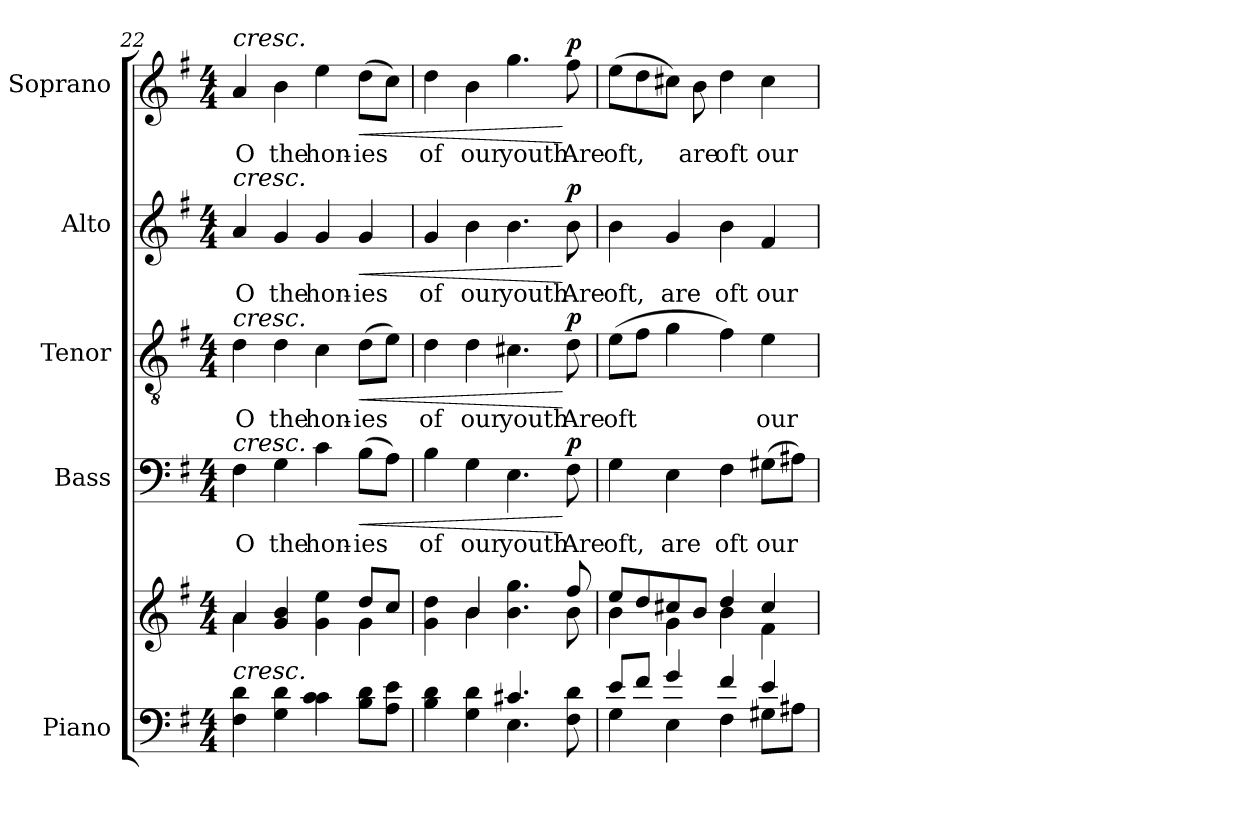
**kern	**kern	**kern	**text	**dynam	**kern	**text	**dynam	**kern	**text	**dynam	**kern	**text	**dynam
*part5	*part5	*part4	*part4	*part4	*part3	*part3	*part3	*part2	*part2	*part2	*part1	*part1	*part1
*staff6	*staff5	*staff4	*staff4	*staff4	*staff3	*staff3	*staff3	*staff2	*staff2	*staff2	*staff1	*staff1	*staff1
*I"Piano	*	*I"Bass	*	*	*I"Tenor	*	*	*I"Alto	*	*	*I"Soprano	*	*
*I'Pno.	*	*I'B.	*	*	*I'T.	*	*	*I'A.	*	*	*I'S.	*	*
*clefF4	*clefG2	*clefF4	*	*	*clefGv2	*	*	*clefG2	*	*	*clefG2	*	*
*	*	*	*	*	*ITrd7c12	*	*	*	*	*	*	*	*
*k[f#]	*k[f#]	*k[f#]	*	*	*k[f#]	*	*	*k[f#]	*	*	*k[f#]	*	*
*G:	*G:	*G:	*	*	*G:	*	*	*G:	*	*	*G:	*	*
*M4/4	*M4/4	*M4/4	*	*	*M4/4	*	*	*M4/4	*	*	*M4/4	*	*
=22	=22	=22	=22	=22	=22	=22	=22	=22	=22	=22	=22	=22	=22
*	*^	*	*	*	*	*	*	*	*	*	*	*	*
!	!	!	!	!LO:LY:b:color=#000000	!	!	!	!	!	!	!	!	!	!
!	!	!	!	!	!	!	!LO:LY:b:color=#000000	!	!	!	!	!	!	!
!	!	!	!	!	!	!	!	!	!	!LO:LY:b:color=#000000	!	!	!	!
!	!	!	!	!	!	!	!	!	!	!	!	!LO:TX:a:i:t=cresc.	!	!
!	!	!	!	!	!	!	!	!	!LO:TX:a:i:t=cresc.	!	!	!	!	!
!	!	!	!	!	!	!LO:TX:a:i:t=cresc.	!	!	!	!	!	!	!	!
!	!	!	!LO:TX:a:i:t=cresc.	!	!	!	!	!	!	!	!	!	!	!
!LO:TX:a:i:t=cresc.	!	!	!	!	!	!	!	!	!	!	!	!	!	!
!	!	!	!	!	!	!	!	!	!	!	!	!	!LO:LY:b:color=#000000	!
4F#i\ 4di	4ai/	4ai\	4F#i\	O	.	4Di\	O	.	4ai/	O	.	4ai/	O	.
!	!	!	!	!LO:LY:b:color=#000000	!	!	!	!	!	!	!	!	!	!
!	!	!	!	!	!	!	!LO:LY:b:color=#000000	!	!	!	!	!	!	!
!	!	!	!	!	!	!	!	!	!	!LO:LY:b:color=#000000	!	!	!	!
!	!	!	!	!	!	!	!	!	!	!	!	!	!LO:LY:b:color=#000000	!
4Gi\ 4di	4gi/ 4bi	2ryy	4Gi\	the	.	4Di\	the	.	4gi/	the	.	4bi\	the	.
!	!	!	!	!LO:LY:b:color=#000000	!	!	!	!	!	!	!	!	!	!
!	!	!	!	!	!	!	!LO:LY:b:color=#000000	!	!	!	!	!	!	!
!	!	!	!	!	!	!	!	!	!	!LO:LY:b:color=#000000	!	!	!	!
!	!	!	!	!	!	!	!	!	!	!	!	!	!LO:LY:b:color=#000000	!
4ci\ 4ci	4gi\ 4eei	.	4ci\	hon-	.	4Ci\	hon-	.	4gi/	hon-	.	4eei\	hon-	.
!	!	!	!	!LO:LY:b:color=#000000	!LO:HP:b	!	!	!	!	!	!	!	!	!
!	!	!	!	!	!	!	!LO:LY:b:color=#000000	!LO:HP:b	!	!	!	!	!	!
!	!	!	!	!	!	!	!	!	!	!LO:LY:b:color=#000000	!LO:HP:b	!	!	!
!	!	!	!	!	!	!	!	!	!	!	!	!	!LO:LY:b:color=#000000	!LO:HP:b
8Bi\ 8diL	8ddi/L	4gi\	(8Bi\L	-ies	<	(8Di\L	-ies	<	4gi/	-ies	<	(8ddi\L	-ies	<
8Ai\ 8eiJ	8cci/J	.	8Ai\J)	.	.	8Ei\J)	.	.	.	.	.	8cci\J)	.	.
=23	=23	=23	=23	=23	=23	=23	=23	=23	=23	=23	=23	=23	=23	=23
*^	*	*	*	*	*	*	*	*	*	*	*	*	*	*
!	!	!	!	!	!LO:LY:b:color=#000000	!	!	!	!	!	!	!	!	!	!
!	!	!	!	!	!	!	!	!LO:LY:b:color=#000000	!	!	!	!	!	!	!
!	!	!	!	!	!	!	!	!	!	!	!LO:LY:b:color=#000000	!	!	!	!
!	!	!	!	!	!	!	!	!	!	!	!	!	!	!LO:LY:b:color=#000000	!
4Bi\ 4di	2ryy	4gi\ 4ddi	4ryy	4Bi\	of	.	4Di\	of	.	4gi/	of	.	4ddi\	of	.
!	!	!	!	!	!LO:LY:b:color=#000000	!	!	!	!	!	!	!	!	!	!
!	!	!	!	!	!	!	!	!LO:LY:b:color=#000000	!	!	!	!	!	!	!
!	!	!	!	!	!	!	!	!	!	!	!LO:LY:b:color=#000000	!	!	!	!
!	!	!	!	!	!	!	!	!	!	!	!	!	!	!LO:LY:b:color=#000000	!
4Gi\ 4di	.	4bi/	4bi\	4Gi\	our	.	4Di\	our	.	4bi\	our	.	4bi\	our	.
!	!	!	!	!	!LO:LY:b:color=#000000	!	!	!	!	!	!	!	!	!	!
!	!	!	!	!	!	!	!	!LO:LY:b:color=#000000	!	!	!	!	!	!	!
!	!	!	!	!	!	!	!	!	!	!	!LO:LY:b:color=#000000	!	!	!	!
!	!	!	!	!	!	!	!	!	!	!	!	!	!	!LO:LY:b:color=#000000	!
4.c#Xi/	4.Ei\	4.bi\ 4.ggi	4.ryy	4.Ei\	youth	.	4.C#Xi\	youth	.	4.bi\	youth	.	4.ggi\	youth	.
!	!	!	!	!	!LO:LY:b:color=#000000	!	!	!	!	!	!	!	!	!	!
!	!	!	!	!	!	!	!	!LO:LY:b:color=#000000	!	!	!	!	!	!	!
!	!	!	!	!	!	!	!	!	!	!	!LO:LY:b:color=#000000	!	!	!	!
!	!	!	!	!	!	!	!	!	!	!	!	!	!	!LO:LY:b:color=#000000	!
8F#i\ 8di	8ryy	8ff#i/	8bi\	8F#i\	Are	[ p	8Di\	Are	[ p	8bi\	Are	[ p	8ff#i\	Are	[ p
!!LO:PB:g=z
=24	=24	=24	=24	=24	=24	=24	=24	=24	=24	=24	=24	=24	=24	=24	=24
!	!	!	!	!	!LO:LY:b:color=#000000	!	!	!	!	!	!	!	!	!	!
!	!	!	!	!	!	!	!	!LO:LY:b:color=#000000	!	!	!	!	!	!	!
!	!	!	!	!	!	!	!	!	!	!	!LO:LY:b:color=#000000	!	!	!	!
!	!	!	!	!	!	!	!	!	!	!	!	!	!	!LO:LY:b:color=#000000	!
8ei/L	4Gi\	8eei/L	4bi\	4Gi\	oft,	.	(8Ei\L	oft	.	4bi\	oft,	.	(8eei\L	oft,	.
8f#i/J	.	8ddi/	.	.	.	.	8F#i\J	.	.	.	.	.	8ddi\	.	.
!	!	!	!	!	!LO:LY:b:color=#000000	!	!	!	!	!	!	!	!	!	!
!	!	!	!	!	!	!	!	!	!	!	!LO:LY:b:color=#000000	!	!	!	!
4gi/	4Ei\	8cc#Xi/	4gi\	4Ei\	are	.	4Gi\	.	.	4gi/	are	.	8cc#Xi\J)	.	.
!	!	!	!	!	!	!	!	!	!	!	!	!	!	!LO:LY:b:color=#000000	!
.	.	8bi/J	.	.	.	.	.	.	.	.	.	.	8bi\	are	.
!	!	!	!	!	!LO:LY:b:color=#000000	!	!	!	!	!	!	!	!	!	!
!	!	!	!	!	!	!	!	!	!	!	!LO:LY:b:color=#000000	!	!	!	!
!	!	!	!	!	!	!	!	!	!	!	!	!	!	!LO:LY:b:color=#000000	!
4f#i/	4F#i\	4ddi/	4bi\	4F#i\	oft	.	4F#i\)	.	.	4bi\	oft	.	4ddi\	oft	.
!	!	!	!	!	!LO:LY:b:color=#000000	!	!	!	!	!	!	!	!	!	!
!	!	!	!	!	!	!	!	!LO:LY:b:color=#000000	!	!	!	!	!	!	!
!	!	!	!	!	!	!	!	!	!	!	!LO:LY:b:color=#000000	!	!	!	!
!	!	!	!	!	!	!	!	!	!	!	!	!	!	!LO:LY:b:color=#000000	!
4ei/	8G#Xi\L	4cc#i/	4f#i\	(8G#Xi\L	our	.	4Ei\	our	.	4f#i/	our	.	4cc#i\	our	.
.	8A#Xi\J	.	.	8A#Xi\J)	.	.	.	.	.	.	.	.	.	.	.
*v	*v	*	*	*	*	*	*	*	*	*	*	*	*	*	*
*	*v	*v	*	*	*	*	*	*	*	*	*	*	*	*
=	=	=	=	=	=	=	=	=	=	=	=	=	=
*-	*-	*-	*-	*-	*-	*-	*-	*-	*-	*-	*-	*-	*-
